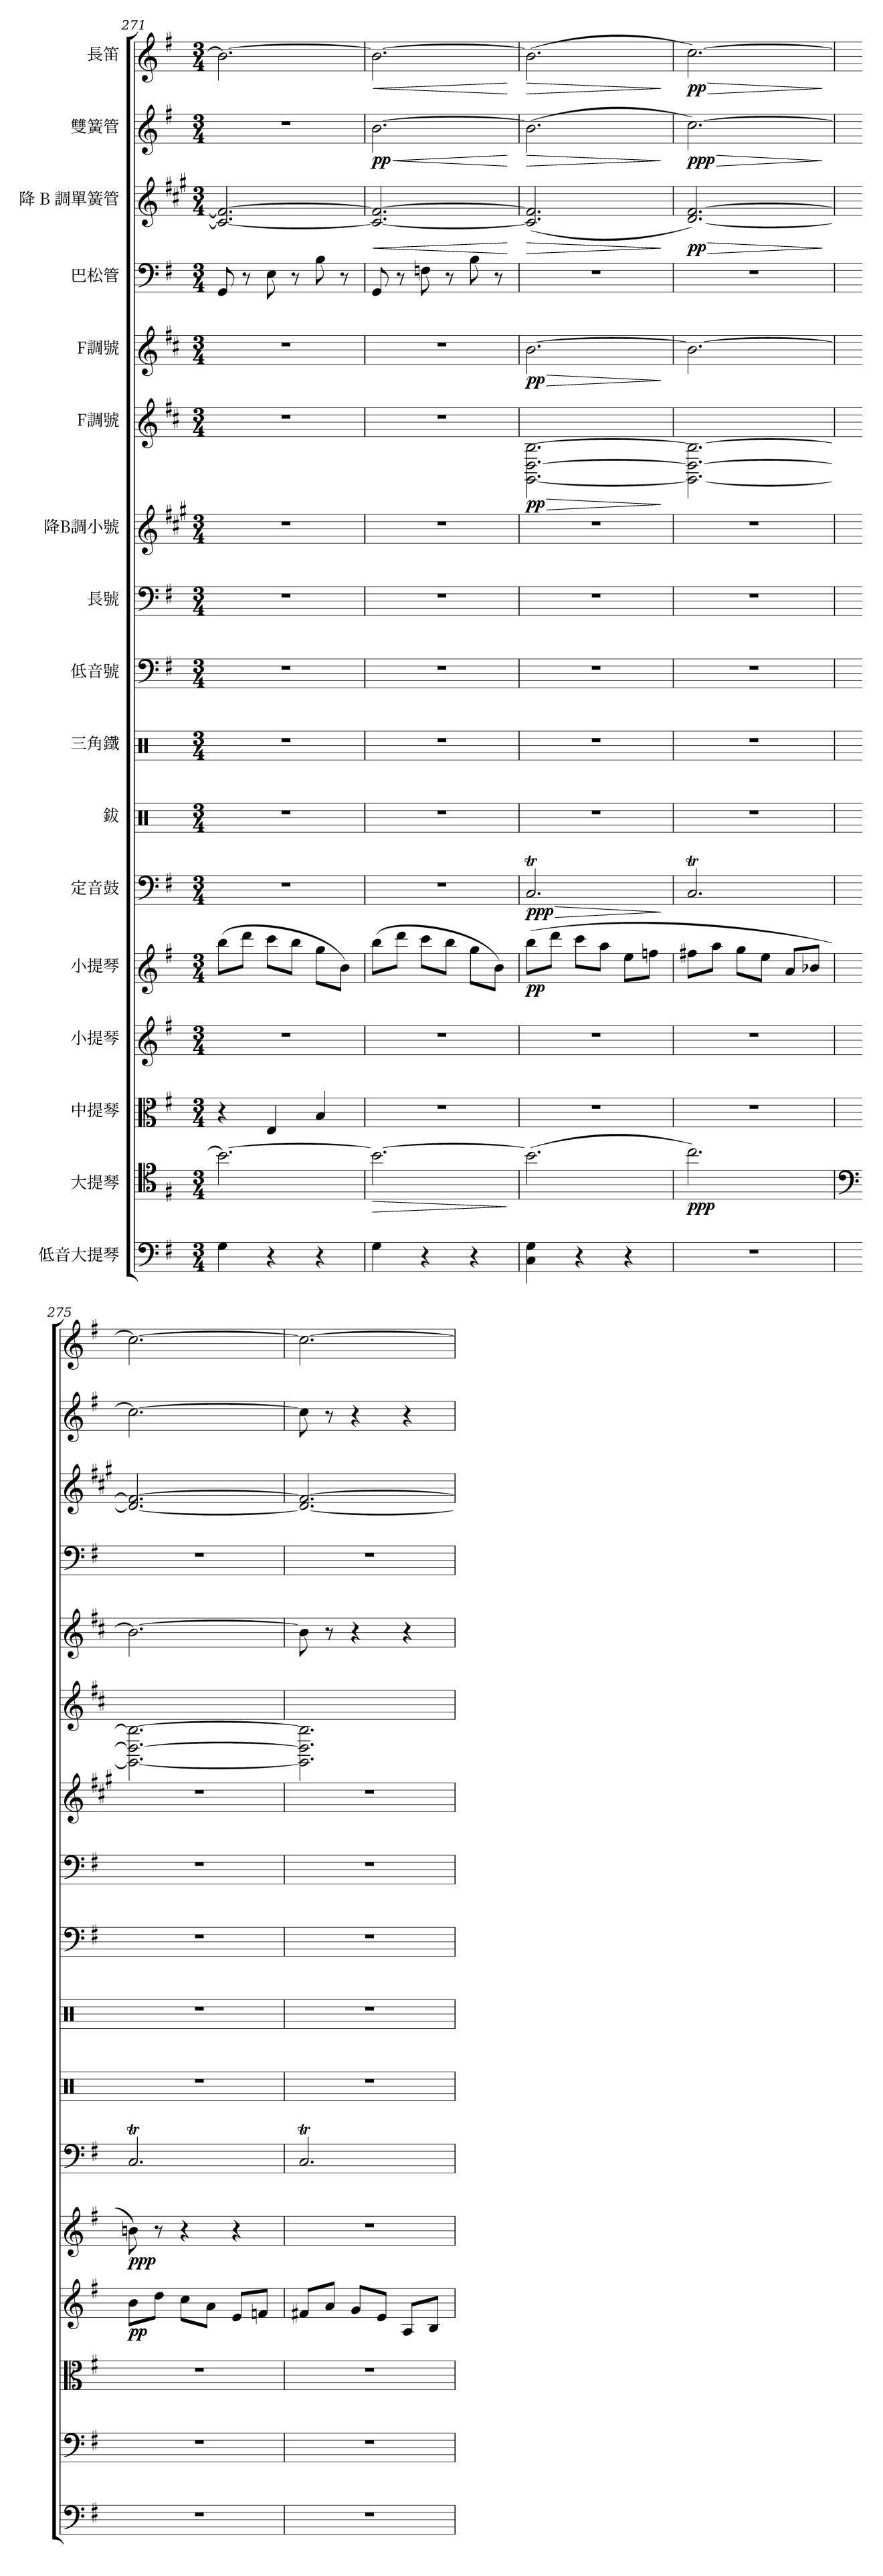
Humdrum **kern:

**kern	**kern	**dynam	**kern	**kern	**dynam	**kern	**dynam	**kern	**dynam	**kern	**kern	**kern	**kern	**kern	**kern	**dynam	**kern	**dynam	**kern	**kern	**dynam	**kern	**dynam	**kern	**dynam
*part17	*part16	*part16	*part15	*part14	*part14	*part13	*part13	*part12	*part12	*part11	*part10	*part9	*part8	*part7	*part6	*part6	*part5	*part5	*part4	*part3	*part3	*part2	*part2	*part1	*part1
*staff17	*staff16	*staff16	*staff15	*staff14	*staff14	*staff13	*staff13	*staff12	*staff12	*staff11	*staff10	*staff9	*staff8	*staff7	*staff6	*staff6	*staff5	*staff5	*staff4	*staff3	*staff3	*staff2	*staff2	*staff1	*staff1
*I"低音大提琴	*I"大提琴	*	*I"中提琴	*I"小提琴	*	*I"小提琴	*	*I"定音鼓	*	*I"鈸	*I"三角鐵	*I"低音號	*I"長號	*I"降B調小號	*I"F調號	*	*I"F調號	*	*I"巴松管	*I"降 B 調單簧管	*	*I"雙簧管	*	*I"長笛	*
*clefF4	*clefC4	*	*clefC3	*clefG2	*	*clefG2	*	*clefF4	*	*clefX	*clefX	*clefF4	*clefF4	*clefG2	*clefG2	*	*clefG2	*	*clefF4	*clefG2	*	*clefG2	*	*clefG2	*
*ITrd7c12	*	*	*	*	*	*	*	*	*	*	*	*	*	*ITrd1c2	*ITrd4c7	*	*ITrd4c7	*	*	*ITrd1c2	*	*	*	*	*
*k[f#]	*k[f#]	*	*k[f#]	*k[f#]	*	*k[f#]	*	*k[f#]	*	*k[]	*k[]	*k[f#]	*k[f#]	*k[f#]	*k[f#]	*	*k[f#]	*	*k[f#]	*k[f#]	*	*k[f#]	*	*k[f#]	*
*M3/4	*M3/4	*	*M3/4	*M3/4	*	*M3/4	*	*M3/4	*	*M3/4	*M3/4	*M3/4	*M3/4	*M3/4	*M3/4	*	*M3/4	*	*M3/4	*M3/4	*	*M3/4	*	*M3/4	*
=271	=271	=271	=271	=271	=271	=271	=271	=271	=271	=271	=271	=271	=271	=271	=271	=271	=271	=271	=271	=271	=271	=271	=271	=271	=271
4GG\	2.b\_	.	4r	2.r	.	(>8bb\L	.	2.r	.	2.r	2.r	2.r	2.r	2.r	2.r	.	2.r	.	8GG/	2.B/_ 2.e/_	.	2.r	.	2.b\_	.
.	.	.	.	.	.	8ddd\J	.	.	.	.	.	.	.	.	.	.	.	.	8r	.	.	.	.	.	.
4r	.	.	4E/	.	.	8ccc\L	.	.	.	.	.	.	.	.	.	.	.	.	8E\	.	.	.	.	.	.
.	.	.	.	.	.	8bb\J	.	.	.	.	.	.	.	.	.	.	.	.	8r	.	.	.	.	.	.
4r	.	.	4B/	.	.	8gg\L	.	.	.	.	.	.	.	.	.	.	.	.	8B\	.	.	.	.	.	.
.	.	.	.	.	.	8b\J)	.	.	.	.	.	.	.	.	.	.	.	.	8r	.	.	.	.	.	.
=272	=272	=272	=272	=272	=272	=272	=272	=272	=272	=272	=272	=272	=272	=272	=272	=272	=272	=272	=272	=272	=272	=272	=272	=272	=272
!	!	!LO:HP:b	!	!	!	!	!	!	!	!	!	!	!	!	!	!	!	!	!	!	!LO:HP:b	!	!LO:HP:b	!	!LO:HP:b
!	!	!	!	!	!	!	!	!	!	!	!	!	!	!	!	!	!	!	!	!	!	!	!LO:DY:n=1:b	!	!
4GG\	2.b\_	>	2.r	2.r	.	(>8bb\L	.	2.r	.	2.r	2.r	2.r	2.r	2.r	2.r	.	2.r	.	8GG/	2.B/_ 2.e/_	<	[2.b\	< pp	2.b\_	<
.	.	.	.	.	.	8ddd\J	.	.	.	.	.	.	.	.	.	.	.	.	8r	.	.	.	.	.	.
4r	.	.	.	.	.	8ccc\L	.	.	.	.	.	.	.	.	.	.	.	.	8Fn\	.	.	.	.	.	.
.	.	.	.	.	.	8bb\J	.	.	.	.	.	.	.	.	.	.	.	.	8r	.	.	.	.	.	.
4r	.	.	.	.	.	8gg\L	.	.	.	.	.	.	.	.	.	.	.	.	8B\	.	.	.	.	.	.
.	.	.	.	.	.	8b\J)	.	.	.	.	.	.	.	.	.	.	.	.	8r	.	.	.	.	.	.
.	.	]	.	.	.	.	.	.	.	.	.	.	.	.	.	.	.	.	.	.	[	.	[	.	[
=273	=273	=273	=273	=273	=273	=273	=273	=273	=273	=273	=273	=273	=273	=273	=273	=273	=273	=273	=273	=273	=273	=273	=273	=273	=273
!	!	!	!	!	!	!	!LO:DY:b	!	!LO:HP:b	!	!	!	!	!	!	!LO:HP:b	!	!LO:HP:b	!	!	!LO:HP:b	!	!LO:HP:b	!	!LO:HP:b
!	!	!	!	!	!	!	!	!	!LO:DY:n=1:b	!	!	!	!	!	!	!LO:DY:n=1:b	!	!LO:DY:n=1:b	!	!	!	!	!	!	!
4CC\ 4GG\	(>2.b\]	.	2.r	2.r	.	(>8bb\L	pp	2.CT/	> ppp	2.r	2.r	2.r	2.r	2.r	[2.CC\ [2.GG\ [2.E\	> pp	[2.e\	> pp	2.r	(<2.B/] 2.e/]	>	(>2.b\]	>	(>2.b\]	>
.	.	.	.	.	.	8ddd\J	.	.	.	.	.	.	.	.	.	.	.	.	.	.	.	.	.	.	.
4r	.	.	.	.	.	8ccc\L	.	.	.	.	.	.	.	.	.	.	.	.	.	.	.	.	.	.	.
.	.	.	.	.	.	8aa\J	.	.	.	.	.	.	.	.	.	.	.	.	.	.	.	.	.	.	.
4r	.	.	.	.	.	8ee\L	.	.	.	.	.	.	.	.	.	.	.	.	.	.	.	.	.	.	.
.	.	.	.	.	.	8ffn\J	.	.	.	.	.	.	.	.	.	.	.	.	.	.	.	.	.	.	.
.	.	.	.	.	.	.	.	.	]	.	.	.	.	.	.	]	.	]	.	.	]	.	]	.	]
=274	=274	=274	=274	=274	=274	=274	=274	=274	=274	=274	=274	=274	=274	=274	=274	=274	=274	=274	=274	=274	=274	=274	=274	=274	=274
!	!	!LO:DY:b	!	!	!	!	!	!	!	!	!	!	!	!	!	!	!	!	!	!	!LO:HP:b	!	!LO:HP:b	!	!LO:HP:b
!	!	!	!	!	!	!	!	!	!	!	!	!	!	!	!	!	!	!	!	!	!LO:DY:n=1:b	!	!LO:DY:n=1:b	!	!LO:DY:n=1:b
2.r	2.cc\)	ppp	2.r	2.r	.	8ff#X\L	.	2.CT/	.	2.r	2.r	2.r	2.r	2.r	2.CC\_ 2.GG\_ 2.E\_	.	2.e\_	.	2.r	[2.c/ [2.e/)	> pp	[2.cc\)	> ppp	[2.cc\)	> pp
.	.	.	.	.	.	8aa\J	.	.	.	.	.	.	.	.	.	.	.	.	.	.	.	.	.	.	.
.	.	.	.	.	.	8gg\L	.	.	.	.	.	.	.	.	.	.	.	.	.	.	.	.	.	.	.
.	.	.	.	.	.	8ee\J	.	.	.	.	.	.	.	.	.	.	.	.	.	.	.	.	.	.	.
.	.	.	.	.	.	8a/L	.	.	.	.	.	.	.	.	.	.	.	.	.	.	.	.	.	.	.
.	.	.	.	.	.	8b-X/J	.	.	.	.	.	.	.	.	.	.	.	.	.	.	.	.	.	.	.
.	.	.	.	.	.	.	.	.	.	.	.	.	.	.	.	.	.	.	.	.	]	.	]	.	]
=275	=275	=275	=275	=275	=275	=275	=275	=275	=275	=275	=275	=275	=275	=275	=275	=275	=275	=275	=275	=275	=275	=275	=275	=275	=275
*	*clefF4	*	*	*	*	*	*	*	*	*	*	*	*	*	*	*	*	*	*	*	*	*	*	*	*
!	!	!	!	!	!LO:DY:b	!	!LO:DY:b	!	!	!	!	!	!	!	!	!	!	!	!	!	!	!	!	!	!
2.r	2.r	.	2.r	8b\L	pp	8bn\)	ppp	2.CT/	.	2.r	2.r	2.r	2.r	2.r	2.CC\_ 2.GG\_ 2.E\_	.	2.e\_	.	2.r	2.c/_ 2.e/_	.	2.cc\_	.	2.cc\_	.
.	.	.	.	8dd\J	.	8r	.	.	.	.	.	.	.	.	.	.	.	.	.	.	.	.	.	.	.
.	.	.	.	8cc\L	.	4r	.	.	.	.	.	.	.	.	.	.	.	.	.	.	.	.	.	.	.
.	.	.	.	8a\J	.	.	.	.	.	.	.	.	.	.	.	.	.	.	.	.	.	.	.	.	.
.	.	.	.	8e/L	.	4r	.	.	.	.	.	.	.	.	.	.	.	.	.	.	.	.	.	.	.
.	.	.	.	8fn/J	.	.	.	.	.	.	.	.	.	.	.	.	.	.	.	.	.	.	.	.	.
=276	=276	=276	=276	=276	=276	=276	=276	=276	=276	=276	=276	=276	=276	=276	=276	=276	=276	=276	=276	=276	=276	=276	=276	=276	=276
2.r	2.r	.	2.r	8f#X/L	.	2.r	.	2.CT/	.	2.r	2.r	2.r	2.r	2.r	2.CC\] 2.GG\] 2.E\]	.	8e\]	.	2.r	2.c/_ 2.e/_	.	8cc\]	.	2.cc\_	.
.	.	.	.	8a/J	.	.	.	.	.	.	.	.	.	.	.	.	8r	.	.	.	.	8r	.	.	.
.	.	.	.	8g/L	.	.	.	.	.	.	.	.	.	.	.	.	4r	.	.	.	.	4r	.	.	.
.	.	.	.	8e/J	.	.	.	.	.	.	.	.	.	.	.	.	.	.	.	.	.	.	.	.	.
.	.	.	.	8A/L	.	.	.	.	.	.	.	.	.	.	.	.	4r	.	.	.	.	4r	.	.	.
.	.	.	.	8B/J	.	.	.	.	.	.	.	.	.	.	.	.	.	.	.	.	.	.	.	.	.
=	=	=	=	=	=	=	=	=	=	=	=	=	=	=	=	=	=	=	=	=	=	=	=	=	=
*-	*-	*-	*-	*-	*-	*-	*-	*-	*-	*-	*-	*-	*-	*-	*-	*-	*-	*-	*-	*-	*-	*-	*-	*-	*-
